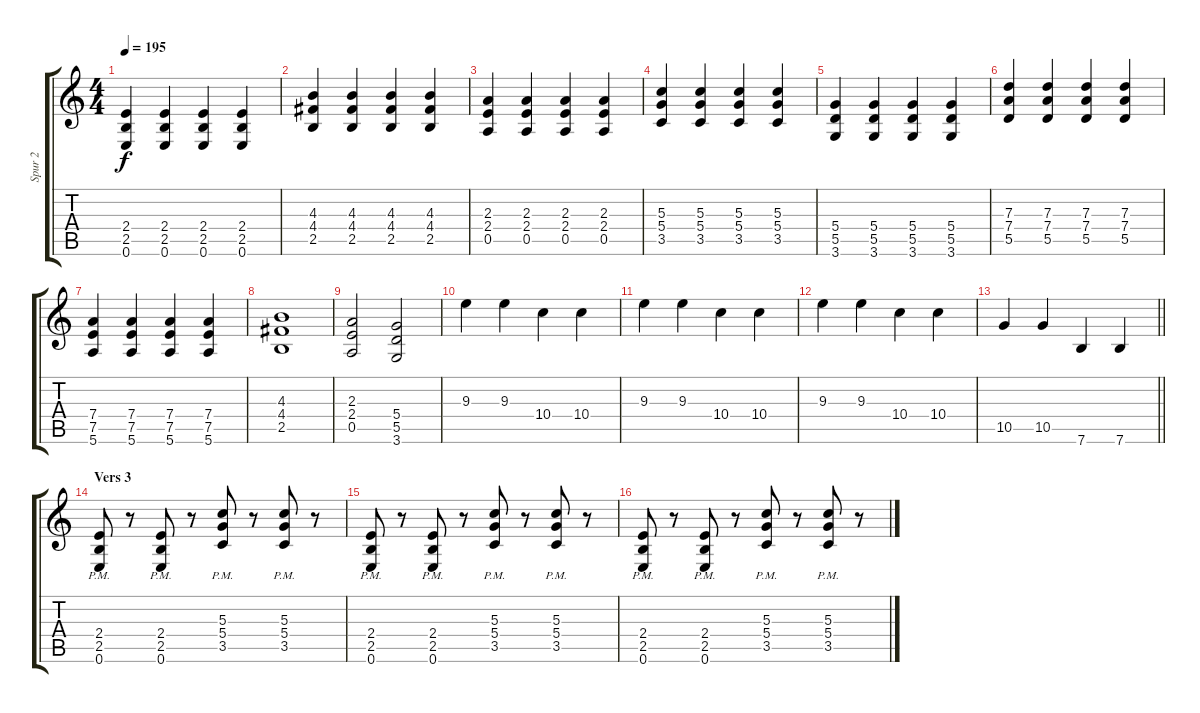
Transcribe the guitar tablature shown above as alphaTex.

\track ("Spur 2" "Spur 2") {instrument overdrivenguitar}
\staff {score tabs}
\tuning (E4 B3 G3 D3 A2 E2) {hide}
\ts (4 4)
\tempo 195
\clef g2
\ks c
(2.4 2.5 0.6).4{dy f} (2.4 2.5 0.6).4 (2.4 2.5 0.6).4 (2.4 2.5 0.6).4 |
(4.3 4.4 2.5).4 (4.3 4.4 2.5).4 (4.3 4.4 2.5).4 (4.3 4.4 2.5).4 |
(2.3 2.4 0.5).4 (2.3 2.4 0.5).4 (2.3 2.4 0.5).4 (2.3 2.4 0.5).4 |
(5.3 5.4 3.5).4 (5.3 5.4 3.5).4 (5.3 5.4 3.5).4 (5.3 5.4 3.5).4 |
(5.4 5.5 3.6).4 (5.4 5.5 3.6).4 (5.4 5.5 3.6).4 (5.4 5.5 3.6).4 |
(7.3 7.4 5.5).4 (7.3 7.4 5.5).4 (7.3 7.4 5.5).4 (7.3 7.4 5.5).4 |
(7.4 7.5 5.6).4 (7.4 7.5 5.6).4 (7.4 7.5 5.6).4 (7.4 7.5 5.6).4 |
(4.3 4.4 2.5).1 |
(2.3 2.4 0.5).2 (5.4 5.5 3.6).2 |
9.3.4 9.3.4 10.4.4 10.4.4 |
9.3.4 9.3.4 10.4.4 10.4.4 |
9.3.4 9.3.4 10.4.4 10.4.4 |
\barLineRight lightlight
10.5.4 10.5.4 7.6.4 7.6.4 |
\section ("" "Vers 3")
(2.4{pm} 2.5{pm} 0.6{pm}).8 r.8 (2.4{pm} 2.5{pm} 0.6{pm}).8 r.8 (5.3{pm} 5.4{pm} 3.5{pm}).8 r.8 (5.3{pm} 5.4{pm} 3.5{pm}).8 r.8 |
(2.4{pm} 2.5{pm} 0.6{pm}).8 r.8 (2.4{pm} 2.5{pm} 0.6{pm}).8 r.8 (5.3{pm} 5.4{pm} 3.5{pm}).8 r.8 (5.3{pm} 5.4{pm} 3.5{pm}).8 r.8 |
(2.4{pm} 2.5{pm} 0.6{pm}).8 r.8 (2.4{pm} 2.5{pm} 0.6{pm}).8 r.8 (5.3{pm} 5.4{pm} 3.5{pm}).8 r.8 (5.3{pm} 5.4{pm} 3.5{pm}).8 r.8
